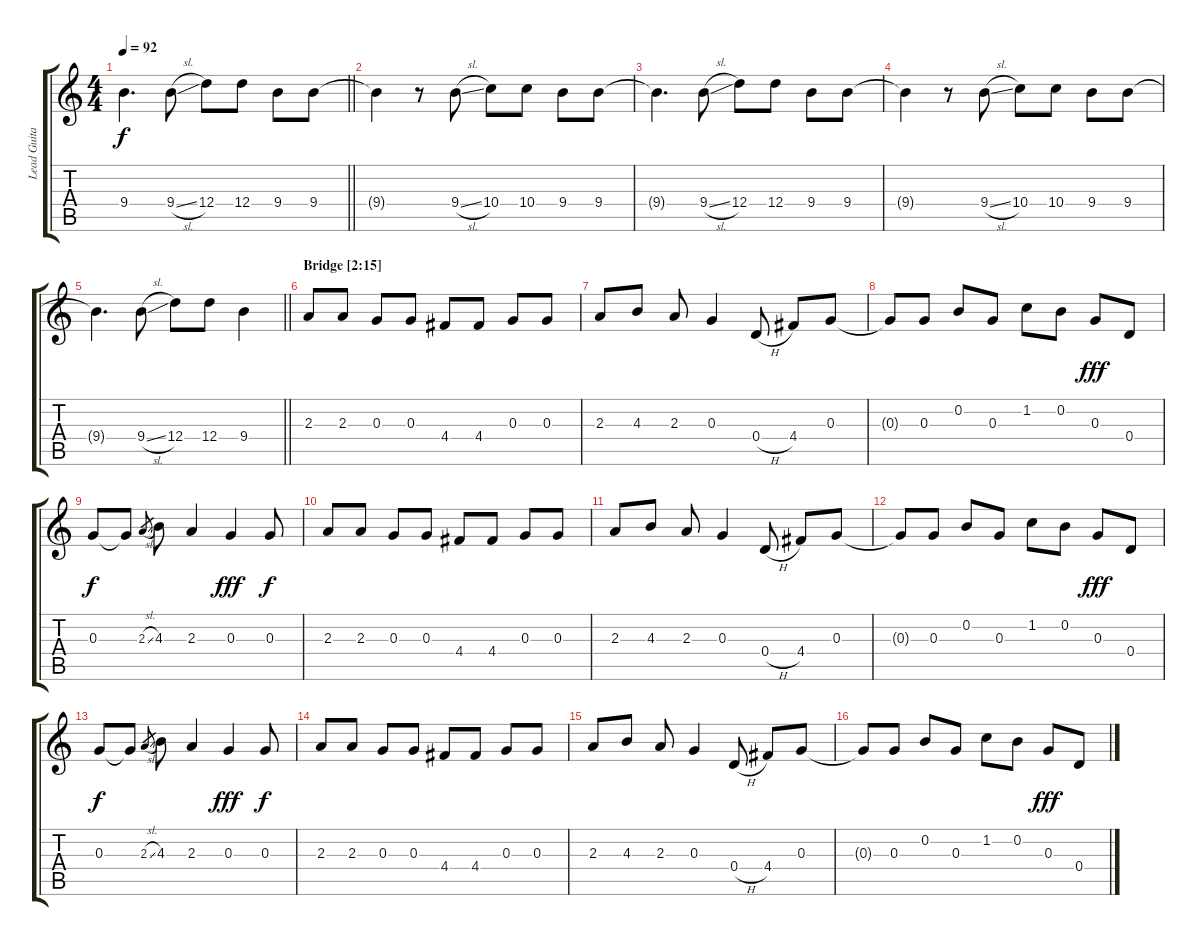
\track ("Lead Guitar I" "Lead Guita") {instrument acousticguitarsteel}
\staff {score tabs}
\tuning (E4 B3 G3 D3 A2 E2) {hide}
\ts (4 4)
\tempo 92
\clef g2
\barLineRight lightlight
\ks c
9.4{t}.4{d dy f} 9.4{sl}.8 12.4.8 12.4.8 9.4.8 9.4.8 |
9.4{t}.4 r.8 9.4{sl}.8 10.4.8 10.4.8 9.4.8 9.4.8 |
9.4{t}.4{d} 9.4{sl}.8 12.4.8 12.4.8 9.4.8 9.4.8 |
9.4{t}.4 r.8 9.4{sl}.8 10.4.8 10.4.8 9.4.8 9.4.8 |
\barLineRight lightlight
9.4{t}.4{d} 9.4{sl}.8 12.4.8 12.4.8 9.4.4 |
\section ("" "Bridge [2:15]")
2.3.8 2.3.8 0.3.8 0.3.8 4.4.8 4.4.8 0.3.8 0.3.8 |
2.3.8 4.3.8 2.3.8 0.3.4 0.4{h}.8 4.4.8 0.3.8 |
0.3{t}.8 0.3.8 0.2.8 0.3.8 1.2.8 0.2.8 0.3.8{dy fff} 0.4.8 |
0.3.8{dy f} 0.3{t}.8 2.3{sl}.8{gr} 4.3.8 2.3.4 0.3.4{dy fff} 0.3.8{dy f} |
2.3.8 2.3.8 0.3.8 0.3.8 4.4.8 4.4.8 0.3.8 0.3.8 |
2.3.8 4.3.8 2.3.8 0.3.4 0.4{h}.8 4.4.8 0.3.8 |
0.3{t}.8 0.3.8 0.2.8 0.3.8 1.2.8 0.2.8 0.3.8{dy fff} 0.4.8 |
0.3.8{dy f} 0.3{t}.8 2.3{sl}.8{gr} 4.3.8 2.3.4 0.3.4{dy fff} 0.3.8{dy f} |
2.3.8 2.3.8 0.3.8 0.3.8 4.4.8 4.4.8 0.3.8 0.3.8 |
2.3.8 4.3.8 2.3.8 0.3.4 0.4{h}.8 4.4.8 0.3.8 |
0.3{t}.8 0.3.8 0.2.8 0.3.8 1.2.8 0.2.8 0.3.8{dy fff} 0.4.8
